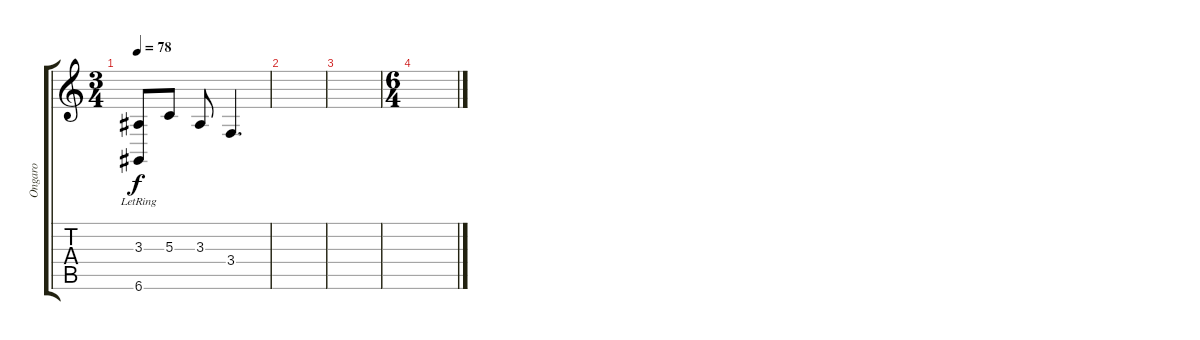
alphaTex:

\track ("Ongaro" "Ongaro") {instrument acousticgrandpiano}
\staff {score tabs}
\tuning (E4 B3 G3 D3 A2 D2) {hide}
\ts (3 4)
\tempo 78
\clef g2
\ks c
(3.3 6.6{lr}).8{dy f} 5.3.8 3.3.8 3.4.4{d} |
|
|
\ts (6 4)
